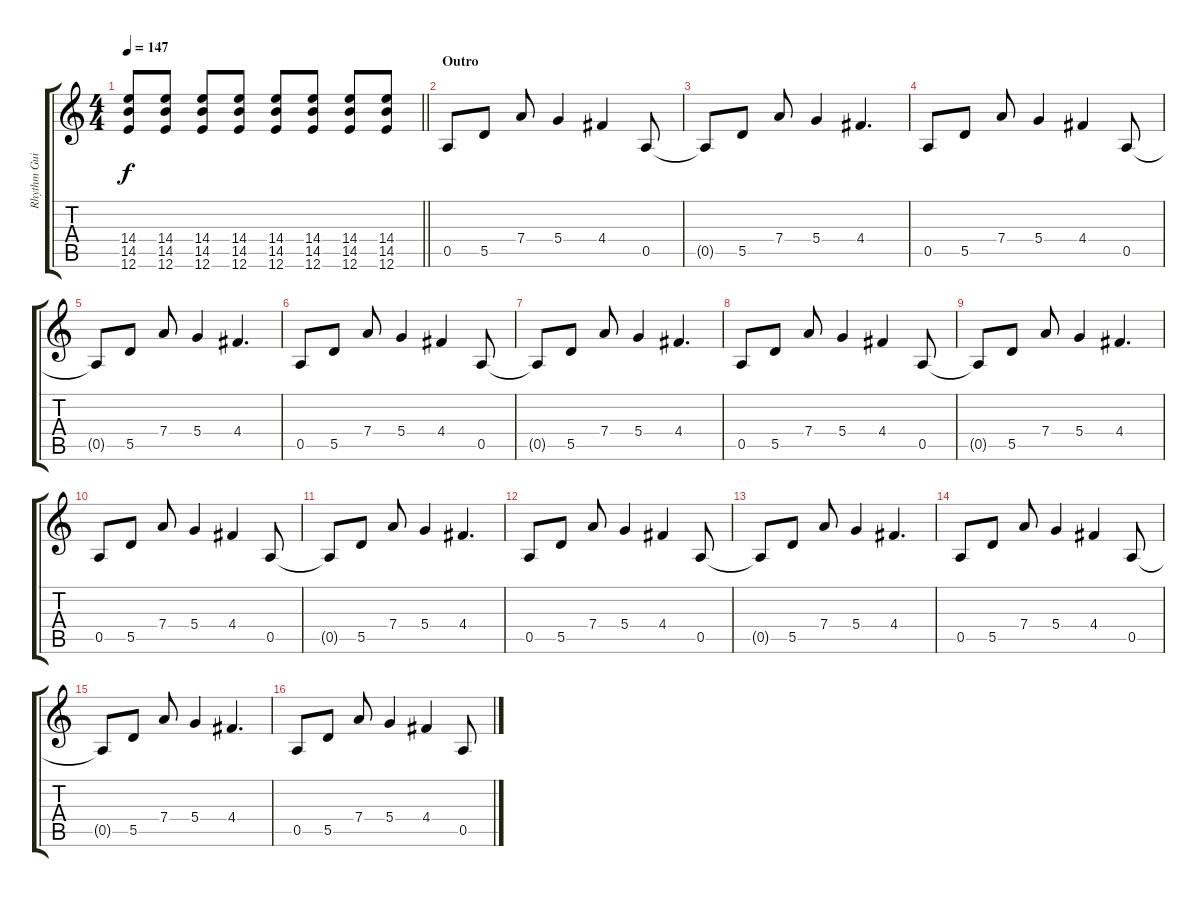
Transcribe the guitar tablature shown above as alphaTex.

\track ("Rhythm Guitar" "Rhythm Gui") {instrument overdrivenguitar}
\staff {score tabs}
\tuning (E4 B3 G3 D3 A2 E2) {hide}
\ts (4 4)
\tempo 147
\clef g2
\barLineRight lightlight
\ks c
(14.4 14.5 12.6).8{dy f} (14.4 14.5 12.6).8 (14.4 14.5 12.6).8 (14.4 14.5 12.6).8 (14.4 14.5 12.6).8 (14.4 14.5 12.6).8 (14.4 14.5 12.6).8 (14.4 14.5 12.6).8 |
\section ("" "Outro")
0.5.8 5.5.8 7.4.8 5.4.4 4.4.4 0.5.8 |
0.5{t}.8 5.5.8 7.4.8 5.4.4 4.4.4{d} |
0.5.8 5.5.8 7.4.8 5.4.4 4.4.4 0.5.8 |
0.5{t}.8 5.5.8 7.4.8 5.4.4 4.4.4{d} |
0.5.8 5.5.8 7.4.8 5.4.4 4.4.4 0.5.8 |
0.5{t}.8 5.5.8 7.4.8 5.4.4 4.4.4{d} |
0.5.8 5.5.8 7.4.8 5.4.4 4.4.4 0.5.8 |
0.5{t}.8 5.5.8 7.4.8 5.4.4 4.4.4{d} |
0.5.8 5.5.8 7.4.8 5.4.4 4.4.4 0.5.8 |
0.5{t}.8 5.5.8 7.4.8 5.4.4 4.4.4{d} |
0.5.8 5.5.8 7.4.8 5.4.4 4.4.4 0.5.8 |
0.5{t}.8 5.5.8 7.4.8 5.4.4 4.4.4{d} |
0.5.8 5.5.8 7.4.8 5.4.4 4.4.4 0.5.8 |
0.5{t}.8 5.5.8 7.4.8 5.4.4 4.4.4{d} |
0.5.8 5.5.8 7.4.8 5.4.4 4.4.4 0.5.8
